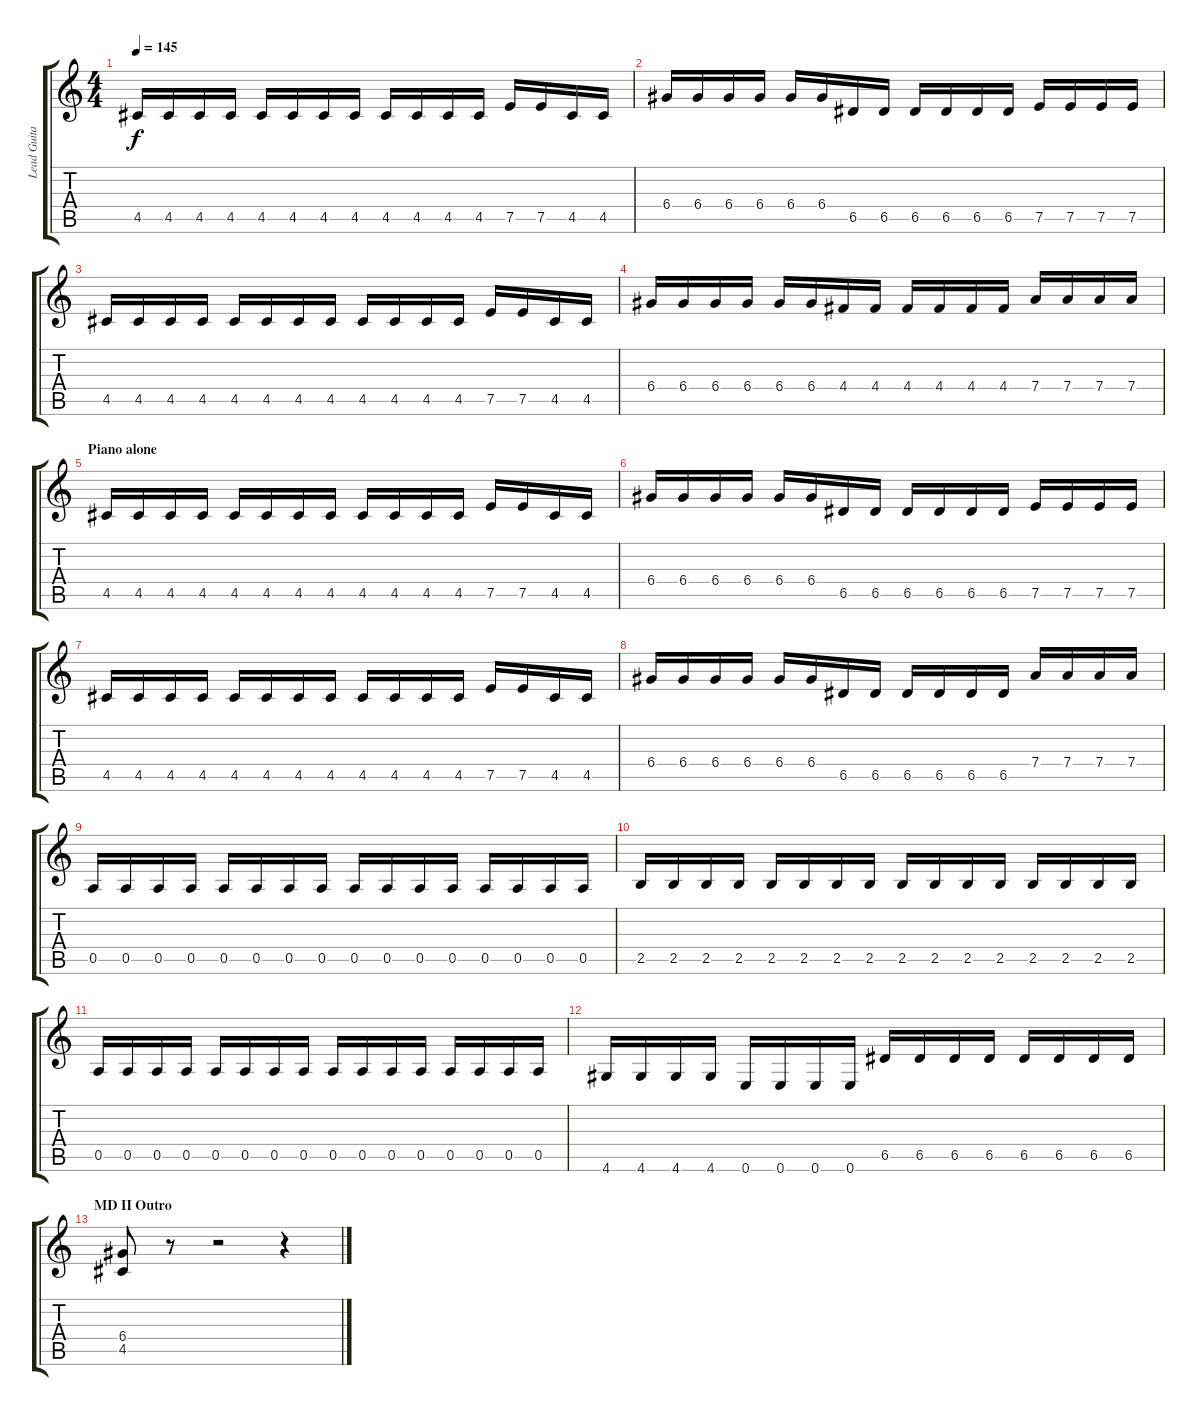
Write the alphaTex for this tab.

\track ("Lead Guitars" "Lead Guita") {instrument overdrivenguitar}
\staff {score tabs}
\tuning (E4 B3 G3 D3 A2 E2) {hide}
\ts (4 4)
\tempo 145
\clef g2
\ks c
4.5.16{dy f} 4.5.16 4.5.16 4.5.16 4.5.16 4.5.16 4.5.16 4.5.16 4.5.16 4.5.16 4.5.16 4.5.16 7.5.16 7.5.16 4.5.16 4.5.16 |
6.4.16 6.4.16 6.4.16 6.4.16 6.4.16 6.4.16 6.5.16 6.5.16 6.5.16 6.5.16 6.5.16 6.5.16 7.5.16 7.5.16 7.5.16 7.5.16 |
4.5.16 4.5.16 4.5.16 4.5.16 4.5.16 4.5.16 4.5.16 4.5.16 4.5.16 4.5.16 4.5.16 4.5.16 7.5.16 7.5.16 4.5.16 4.5.16 |
6.4.16 6.4.16 6.4.16 6.4.16 6.4.16 6.4.16 4.4.16 4.4.16 4.4.16 4.4.16 4.4.16 4.4.16 7.4.16 7.4.16 7.4.16 7.4.16 |
\section ("" "Piano alone")
4.5.16 4.5.16 4.5.16 4.5.16 4.5.16 4.5.16 4.5.16 4.5.16 4.5.16 4.5.16 4.5.16 4.5.16 7.5.16 7.5.16 4.5.16 4.5.16 |
6.4.16 6.4.16 6.4.16 6.4.16 6.4.16 6.4.16 6.5.16 6.5.16 6.5.16 6.5.16 6.5.16 6.5.16 7.5.16 7.5.16 7.5.16 7.5.16 |
4.5.16 4.5.16 4.5.16 4.5.16 4.5.16 4.5.16 4.5.16 4.5.16 4.5.16 4.5.16 4.5.16 4.5.16 7.5.16 7.5.16 4.5.16 4.5.16 |
6.4.16 6.4.16 6.4.16 6.4.16 6.4.16 6.4.16 6.5.16 6.5.16 6.5.16 6.5.16 6.5.16 6.5.16 7.4.16 7.4.16 7.4.16 7.4.16 |
0.5.16 0.5.16 0.5.16 0.5.16 0.5.16 0.5.16 0.5.16 0.5.16 0.5.16 0.5.16 0.5.16 0.5.16 0.5.16 0.5.16 0.5.16 0.5.16 |
2.5.16 2.5.16 2.5.16 2.5.16 2.5.16 2.5.16 2.5.16 2.5.16 2.5.16 2.5.16 2.5.16 2.5.16 2.5.16 2.5.16 2.5.16 2.5.16 |
0.5.16 0.5.16 0.5.16 0.5.16 0.5.16 0.5.16 0.5.16 0.5.16 0.5.16 0.5.16 0.5.16 0.5.16 0.5.16 0.5.16 0.5.16 0.5.16 |
4.6.16 4.6.16 4.6.16 4.6.16 0.6.16 0.6.16 0.6.16 0.6.16 6.5.16 6.5.16 6.5.16 6.5.16 6.5.16 6.5.16 6.5.16 6.5.16 |
\section ("" "MD II Outro")
(6.4 4.5).8 r.8 r.2 r.4
